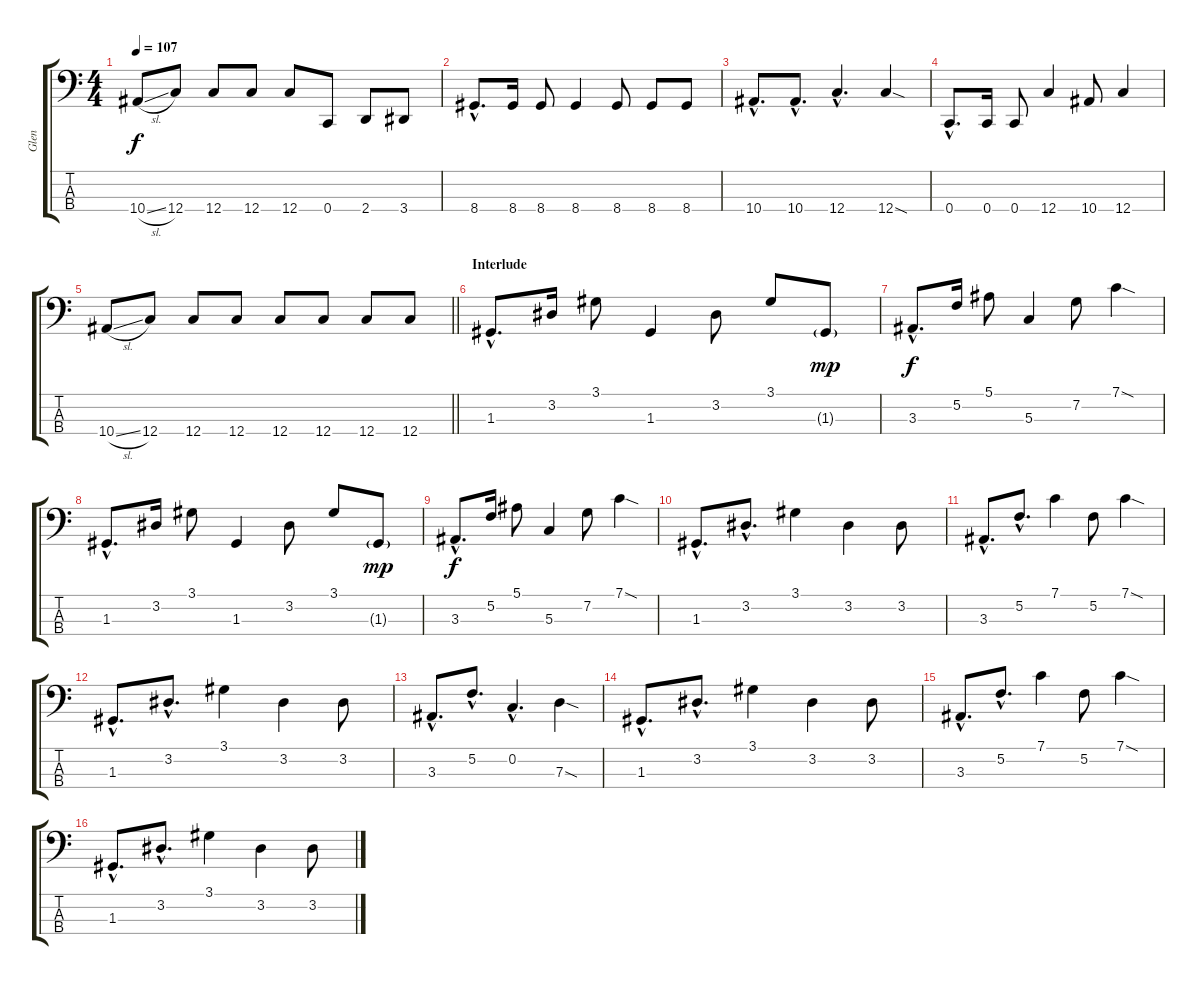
\track ("Glen" "Glen") {instrument electricbassfinger}
\staff {score tabs}
\tuning (F2 C2 G1 C1) {hide}
\ts (4 4)
\tempo 107
\clef f4
\ks c
10.4{sl}.8{dy f} 12.4.8 12.4.8 12.4.8 12.4.8 0.4.8 2.4.8 3.4.8 |
8.4{hac}.8{d} 8.4.16 8.4.8 8.4.4 8.4.8 8.4.8 8.4.8 |
10.4{hac}.8{d} 10.4{hac}.8{d} 12.4{hac}.4{d} 12.4{sod}.4 |
0.4{hac}.8{d} 0.4.16 0.4.8 12.4.4 10.4.8 12.4.4 |
\barLineRight lightlight
10.4{sl}.8 12.4.8 12.4.8 12.4.8 12.4.8 12.4.8 12.4.8 12.4.8 |
\section ("" "Interlude")
1.3{hac}.8{d} 3.2.16 3.1.8 1.3.4 3.2.8 3.1.8 1.3{g}.8{dy mp} |
3.3{hac}.8{d dy f} 5.2.16 5.1.8 5.3.4 7.2.8 7.1{sod}.4 |
1.3{hac}.8{d} 3.2.16 3.1.8 1.3.4 3.2.8 3.1.8 1.3{g}.8{dy mp} |
3.3{hac}.8{d dy f} 5.2.16 5.1.8 5.3.4 7.2.8 7.1{sod}.4 |
1.3{hac}.8{d} 3.2{hac}.8{d} 3.1.4 3.2.4 3.2.8 |
3.3{hac}.8{d} 5.2{hac}.8{d} 7.1.4 5.2.8 7.1{sod}.4 |
1.3{hac}.8{d} 3.2{hac}.8{d} 3.1.4 3.2.4 3.2.8 |
3.3{hac}.8{d} 5.2{hac}.8{d} 0.2{hac}.4{d} 7.3{sod}.4 |
1.3{hac}.8{d} 3.2{hac}.8{d} 3.1.4 3.2.4 3.2.8 |
3.3{hac}.8{d} 5.2{hac}.8{d} 7.1.4 5.2.8 7.1{sod}.4 |
1.3{hac}.8{d} 3.2{hac}.8{d} 3.1.4 3.2.4 3.2.8
